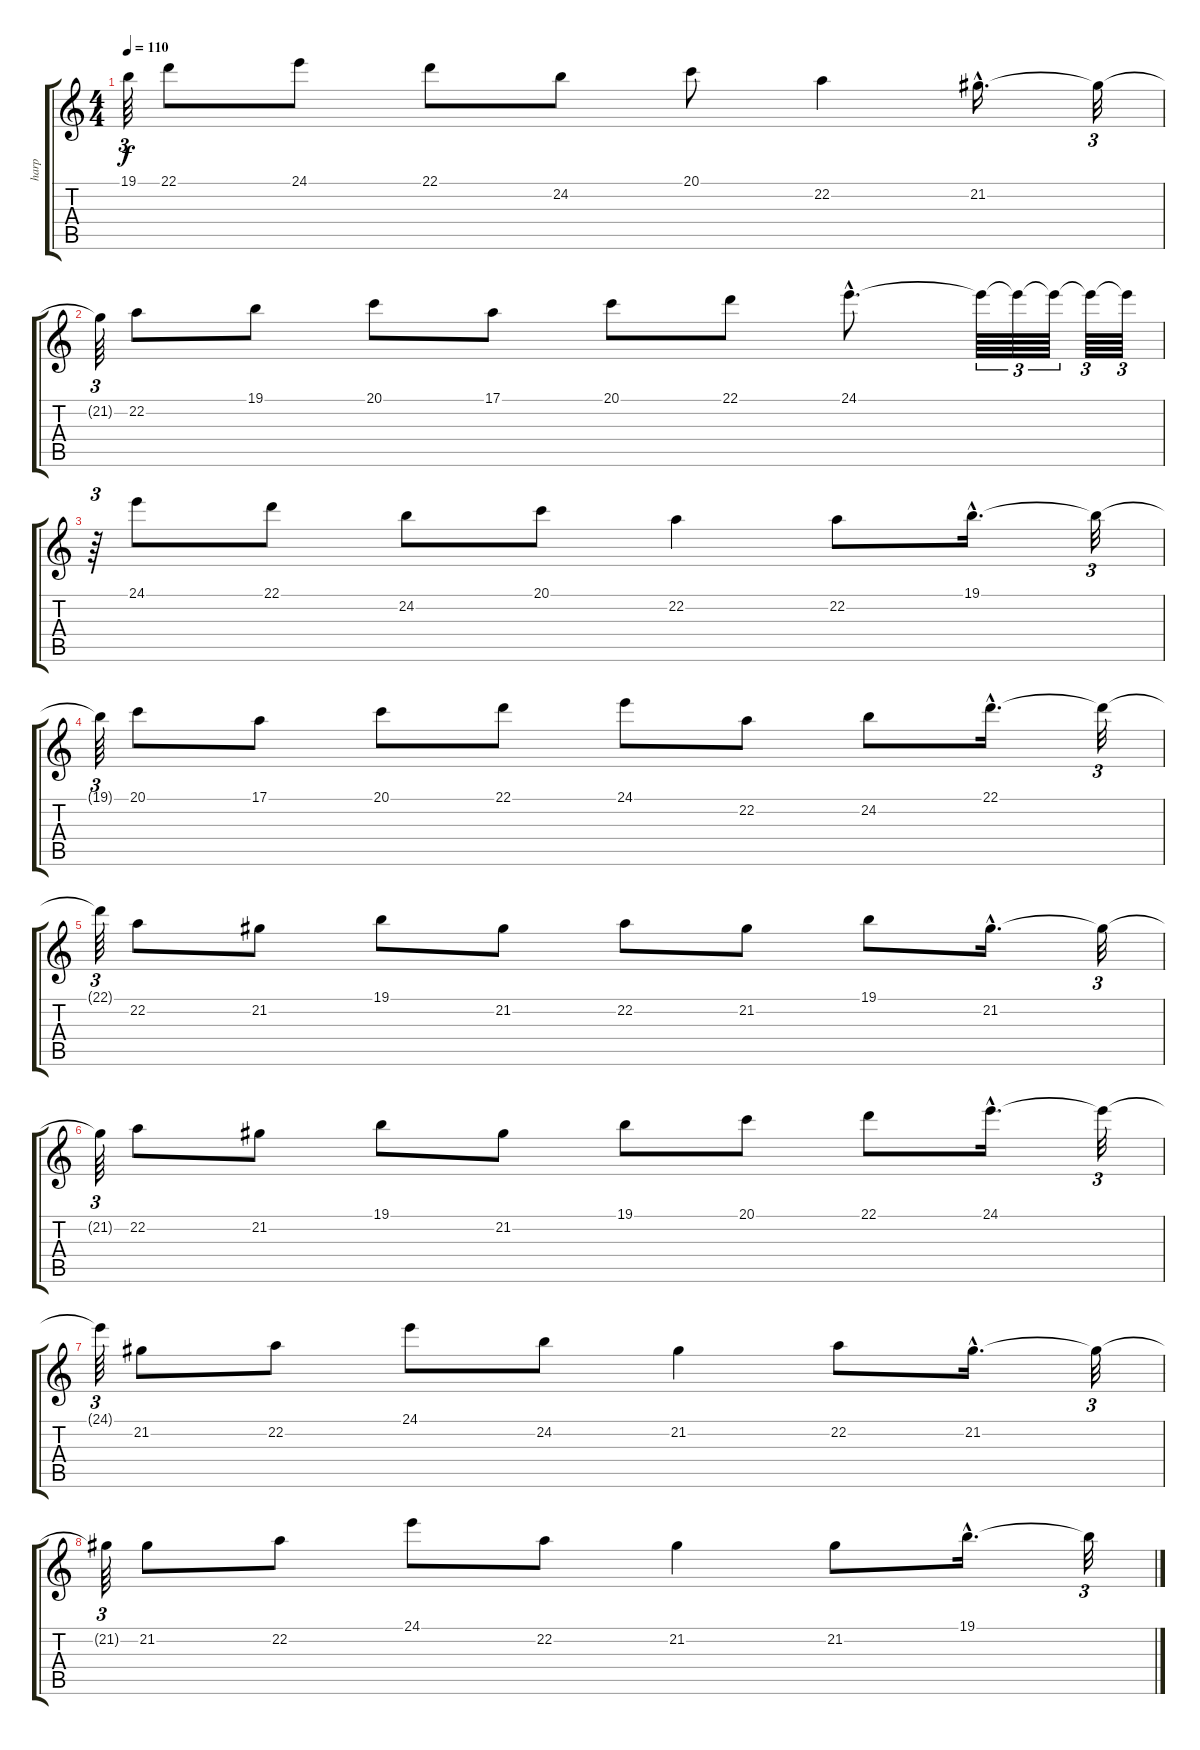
\track ("harp" "harp") {instrument orchestralharp}
\staff {score tabs}
\tuning (E4 B3 G3 D3 A2 E2) {hide}
\ts (4 4)
\tempo 110
\clef g2
\ks c
19.1{t}.64{tu (3 2) dy f} 22.1.8{instrument musicbox} 24.1.8 22.1.8 24.2.8 20.1.8 22.2.4 21.2{hac}.16{d} 21.2{t}.32{tu (3 2)} |
21.2{t}.64{tu (3 2)} 22.2.8 19.1.8 20.1.8 17.1.8 20.1.8 22.1.8 24.1{hac}.8{d} 24.1{t}.64{tu (3 2)} 24.1{t}.64{tu (3 2)} 24.1{t}.64{tu (3 2)} 24.1{t}.64{tu (3 2)} 24.1{t}.64{tu (3 2)} |
r.64{tu (3 2)} 24.1.8 22.1.8 24.2.8 20.1.8 22.2.4 22.2.8 19.1{hac}.16{d} 19.1{t}.32{tu (3 2)} |
19.1{t}.64{tu (3 2)} 20.1.8 17.1.8 20.1.8 22.1.8 24.1.8 22.2.8 24.2.8 22.1{hac}.16{d} 22.1{t}.32{tu (3 2)} |
22.1{t}.64{tu (3 2)} 22.2.8 21.2.8 19.1.8 21.2.8 22.2.8 21.2.8 19.1.8 21.2{hac}.16{d} 21.2{t}.32{tu (3 2)} |
21.2{t}.64{tu (3 2)} 22.2.8 21.2.8 19.1.8 21.2.8 19.1.8 20.1.8 22.1.8 24.1{hac}.16{d} 24.1{t}.32{tu (3 2)} |
24.1{t}.64{tu (3 2)} 21.2.8 22.2.8 24.1.8 24.2.8 21.2.4 22.2.8 21.2{hac}.16{d} 21.2{t}.32{tu (3 2)} |
21.2{t}.64{tu (3 2)} 21.2.8 22.2.8 24.1.8 22.2.8 21.2.4 21.2.8 19.1{hac}.16{d} 19.1{t}.32{tu (3 2)}
